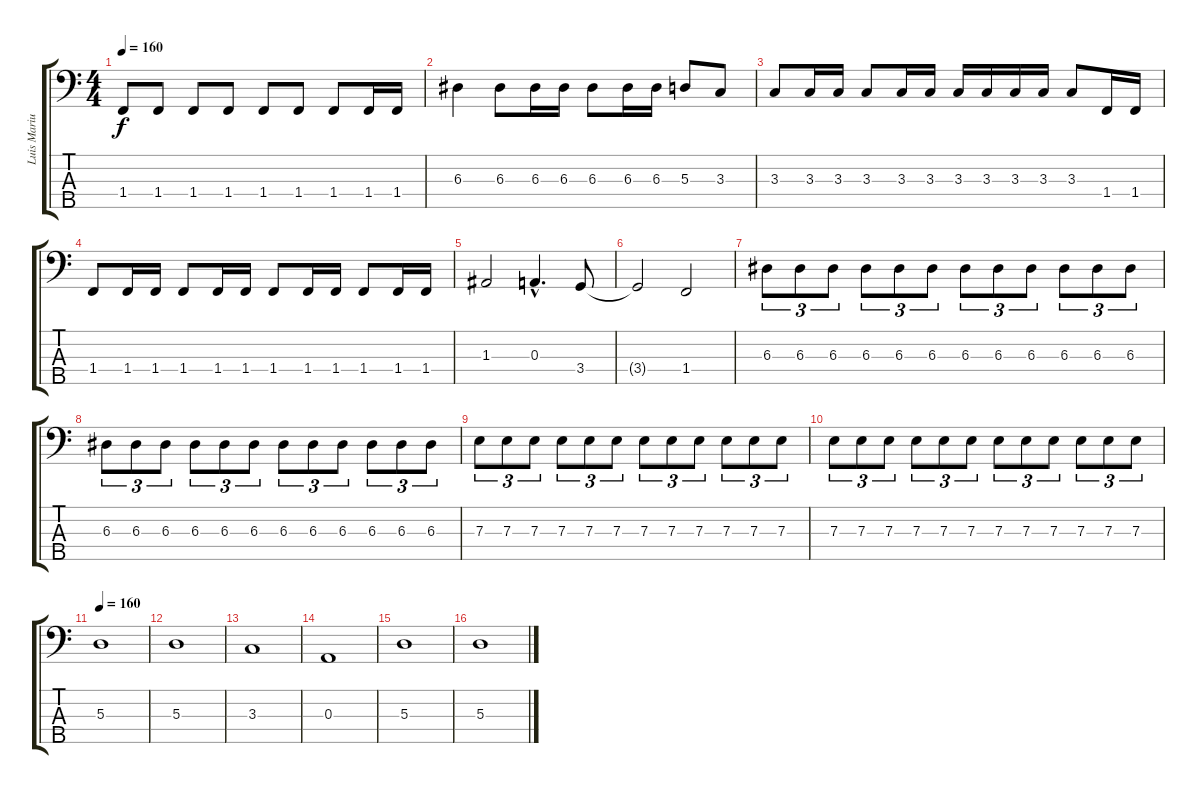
\track ("Luis Mariuti" "Luis Mariu") {instrument electricbasspick}
\staff {score tabs}
\tuning (G2 D2 A1 E1 B0) {hide}
\ts (4 4)
\tempo 160
\clef f4
\ks c
1.4.8{dy f} 1.4.8 1.4.8 1.4.8 1.4.8 1.4.8 1.4.8 1.4.16 1.4.16 |
6.3.4 6.3.8 6.3.16 6.3.16 6.3.8 6.3.16 6.3.16 5.3.8 3.3.8 |
3.3.8 3.3.16 3.3.16 3.3.8 3.3.16 3.3.16 3.3.16 3.3.16 3.3.16 3.3.16 3.3.8 1.4.16 1.4.16 |
1.4.8 1.4.16 1.4.16 1.4.8 1.4.16 1.4.16 1.4.8 1.4.16 1.4.16 1.4.8 1.4.16 1.4.16 |
1.3.2 0.3{hac}.4{d} 3.4.8 |
3.4{t}.2 1.4.2 |
6.3.8{tu (3 2)} 6.3.8{tu (3 2)} 6.3.8{tu (3 2)} 6.3.8{tu (3 2)} 6.3.8{tu (3 2)} 6.3.8{tu (3 2)} 6.3.8{tu (3 2)} 6.3.8{tu (3 2)} 6.3.8{tu (3 2)} 6.3.8{tu (3 2)} 6.3.8{tu (3 2)} 6.3.8{tu (3 2)} |
6.3.8{tu (3 2)} 6.3.8{tu (3 2)} 6.3.8{tu (3 2)} 6.3.8{tu (3 2)} 6.3.8{tu (3 2)} 6.3.8{tu (3 2)} 6.3.8{tu (3 2)} 6.3.8{tu (3 2)} 6.3.8{tu (3 2)} 6.3.8{tu (3 2)} 6.3.8{tu (3 2)} 6.3.8{tu (3 2)} |
7.3.8{tu (3 2)} 7.3.8{tu (3 2)} 7.3.8{tu (3 2)} 7.3.8{tu (3 2)} 7.3.8{tu (3 2)} 7.3.8{tu (3 2)} 7.3.8{tu (3 2)} 7.3.8{tu (3 2)} 7.3.8{tu (3 2)} 7.3.8{tu (3 2)} 7.3.8{tu (3 2)} 7.3.8{tu (3 2)} |
7.3.8{tu (3 2)} 7.3.8{tu (3 2)} 7.3.8{tu (3 2)} 7.3.8{tu (3 2)} 7.3.8{tu (3 2)} 7.3.8{tu (3 2)} 7.3.8{tu (3 2)} 7.3.8{tu (3 2)} 7.3.8{tu (3 2)} 7.3.8{tu (3 2)} 7.3.8{tu (3 2)} 7.3.8{tu (3 2)} |
\tempo 160
5.3.1 |
5.3.1 |
3.3.1 |
0.3.1 |
5.3.1 |
5.3.1
